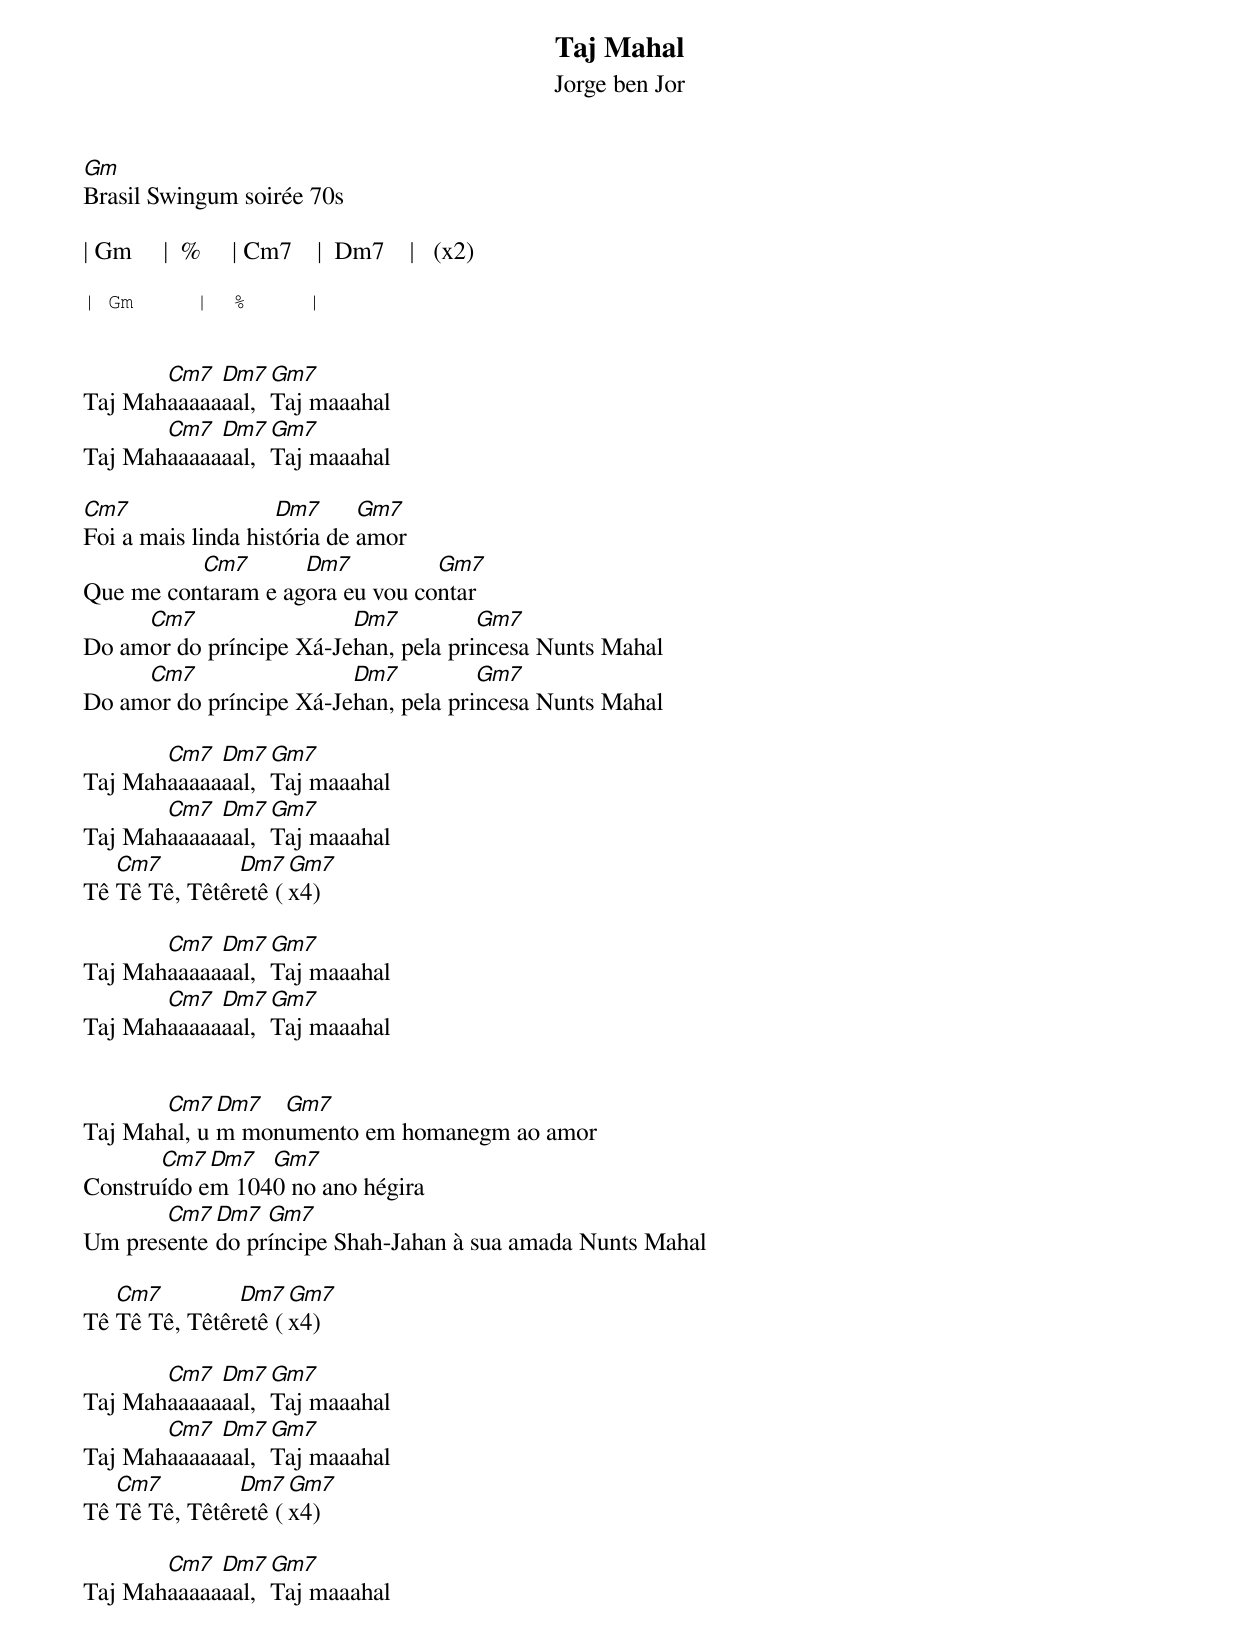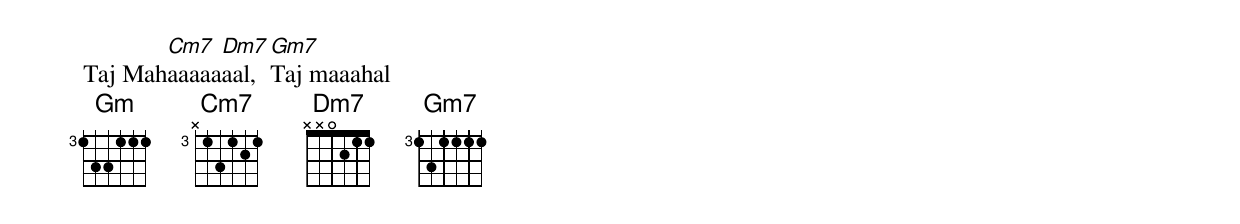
Taj Mahal
Jorge ben Jor
Gm
Brasil Swingum soirée 70s

| Gm     |  %     | Cm7    |  Dm7    |   (x2)

| Gm     |  %     |


       Cm7  Dm7  Gm7
Taj Mahaaaaaaal, Taj maaahal
       Cm7  Dm7  Gm7
Taj Mahaaaaaaal, Taj maaahal

Cm7                 Dm7      Gm7
Foi a mais linda história de amor
          Cm7       Dm7          Gm7
Que me contaram e agora eu vou contar
     Cm7                 Dm7          Gm7
Do amor do príncipe Xá-Jehan, pela princesa Nunts Mahal
     Cm7                 Dm7          Gm7
Do amor do príncipe Xá-Jehan, pela princesa Nunts Mahal

       Cm7  Dm7  Gm7
Taj Mahaaaaaaal, Taj maaahal
       Cm7  Dm7  Gm7
Taj Mahaaaaaaal, Taj maaahal
   Cm7         Dm7  Gm7
Tê Tê Tê, Têtêretê (x4)

       Cm7  Dm7  Gm7
Taj Mahaaaaaaal, Taj maaahal
       Cm7  Dm7  Gm7
Taj Mahaaaaaaal, Taj maaahal


       Cm7  Dm7  Gm7
Taj Mahal, um monumento em homanegm ao amor
       Cm7  Dm7  Gm7
Construído em 1040 no ano hégira
       Cm7  Dm7  Gm7
Um presente do príncipe Shah-Jahan à sua amada Nunts Mahal

   Cm7         Dm7  Gm7
Tê Tê Tê, Têtêretê (x4)

       Cm7  Dm7  Gm7
Taj Mahaaaaaaal, Taj maaahal
       Cm7  Dm7  Gm7
Taj Mahaaaaaaal, Taj maaahal
   Cm7         Dm7  Gm7
Tê Tê Tê, Têtêretê (x4)

       Cm7  Dm7  Gm7
Taj Mahaaaaaaal, Taj maaahal
       Cm7  Dm7  Gm7
Taj Mahaaaaaaal, Taj maaahal
